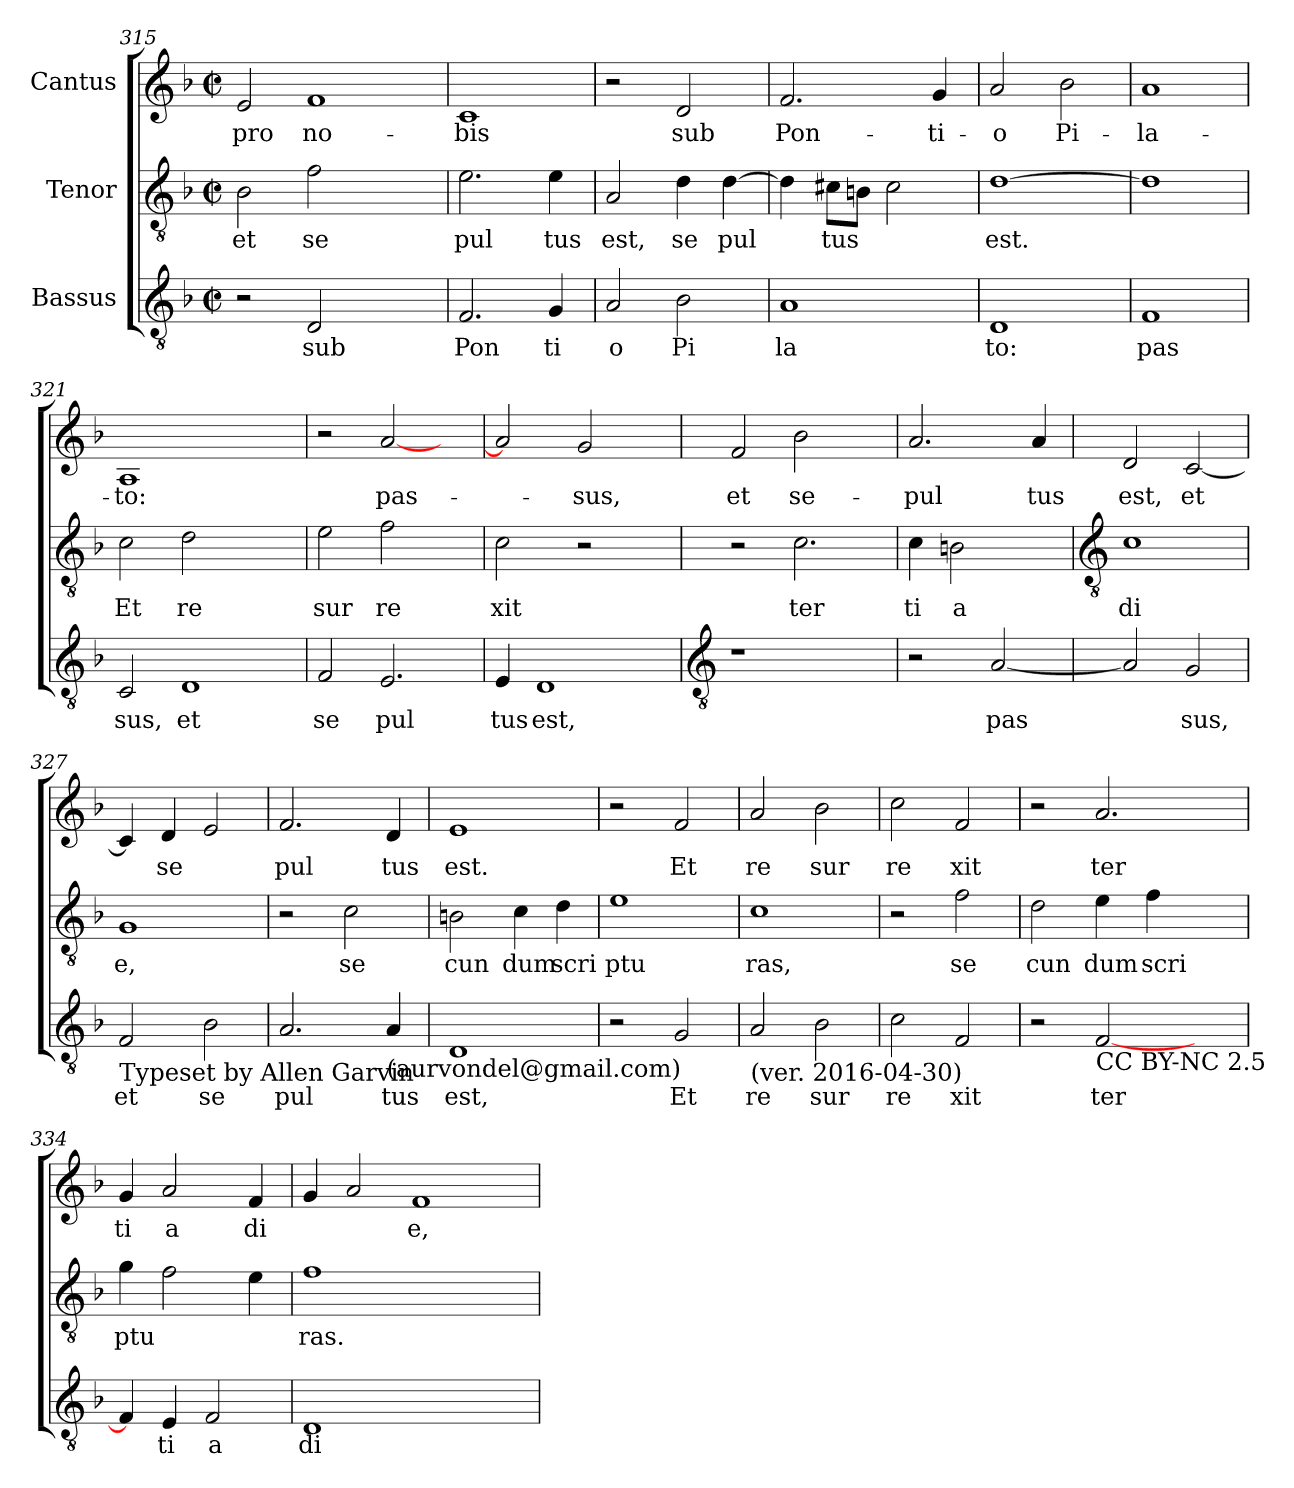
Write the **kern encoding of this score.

**kern	**text	**kern	**text	**kern	**text
*part3	*part3	*part2	*part2	*part1	*part1
*staff3	*staff3	*staff2	*staff2	*staff1	*staff1
*I"Bassus	*	*I"Tenor	*	*I"Cantus	*
*clefGv2	*	*clefGv2	*	*clefG2	*
*k[b-]	*	*k[b-]	*	*k[b-]	*
*F:	*	*F:	*	*F:	*
*M2/2	*	*M2/2	*	*M2/2	*
*met(c|)	*	*met(c|)	*	*met(c|)	*
=315	=315	=315	=315	=315	=315
!	!	!	!LO:LY:b	!	!LO:LY:b
2r	.	2B-\	et	2e/	pro
!	!LO:LY:b	!	!LO:LY:b	!	!LO:LY:b
2D/	sub	2f\	se	1f	no-
2ryy	.	2ryy	.	.	.
=316	=316	=316	=316	=316	=316
!	!LO:LY:b	!	!LO:LY:b	!	!LO:LY:b
2.F/	Pon	2.e\	pul	1c	-bis
!	!LO:LY:b	!	!LO:LY:b	!	!
4G/	ti	4e\	tus	.	.
=317	=317	=317	=317	=317	=317
!	!LO:LY:b	!	!LO:LY:b	!	!
2A/	o	2A/	est,	2r	.
!	!LO:LY:b	!	!LO:LY:b	!	!LO:LY:b
2B-\	Pi	4d\	se	2d/	sub
!	!	!	!LO:LY:b	!	!
.	.	[4d\	pul	.	.
=318	=318	=318	=318	=318	=318
!	!LO:LY:b	!	!	!	!LO:LY:b
1A	la	4d\]	.	2.f/	Pon-
!	!	!	!LO:LY:b	!	!
.	.	8c#X\L	tus	.	.
.	.	8Bn\J	.	.	.
.	.	2c#\	.	.	.
!	!	!	!	!	!LO:LY:b
.	.	.	.	4g/	-ti-
=319	=319	=319	=319	=319	=319
!	!LO:LY:b	!	!LO:LY:b	!	!LO:LY:b
1D	to:	[1d	est.	2a/	-o
!	!	!	!	!	!LO:LY:b
.	.	.	.	2b-\	Pi-
=320	=320	=320	=320	=320	=320
!	!LO:LY:b	!	!	!	!LO:LY:b
1F	pas	1d]	.	1a	-la-
=321	=321	=321	=321	=321	=321
!	!LO:LY:b	!	!LO:LY:b	!	!LO:LY:b
2C/	sus,	2c\	Et	1A	-to:
!	!LO:LY:b	!	!LO:LY:b	!	!
1D	et	2d\	re	.	.
.	.	2ryy	.	2ryy	.
=322	=322	=322	=322	=322	=322
!	!LO:LY:b	!	!LO:LY:b	!	!
2F/	se	2e\	sur	2r	.
!	!LO:LY:b	!	!LO:LY:b	!	!LO:LY:b
2.E/	pul	2f\	re	[2a/	pas-
.	.	4ryy	.	4ryy	.
=323	=323	=323	=323	=323	=323
!	!LO:LY:b	!	!LO:LY:b	!	!
4E/	tus	2c\	xit	2a/]	.
!	!LO:LY:b	!	!	!	!
1D	est,	.	.	.	.
!	!	!	!	!	!LO:LY:b
.	.	2r	.	2g/	-sus,
.	.	4ryy	.	4ryy	.
!!LO:LB:g=z
=324	=324	=324	=324	=324	=324
*clefGv2	*	*	*	*	*
!	!	!	!	!	!LO:LY:b
1r	.	2r	.	2f/	et
!	!	!	!LO:LY:b	!	!LO:LY:b
.	.	2.c\	ter	2b-\	se-
4ryy	.	.	.	4ryy	.
!!LO:LB:g=z
=325	=325	=325	=325	=325	=325
!	!	!	!LO:LY:b	!	!LO:LY:b
2r	.	4c\	ti	2.a/	-pul
!	!	!	!LO:LY:b	!	!
.	.	2Bn\	a	.	.
!	!LO:LY:b	!	!	!	!
[2A/	pas	.	.	.	.
!	!	!	!	!	!LO:LY:b
.	.	4ryy	.	4a/	tus
!!LO:LB:g=z
=326	=326	=326	=326	=326	=326
*	*	*clefGv2	*	*	*
!	!	!	!LO:LY:b	!	!LO:LY:b
2A/]	.	1c	di	2d/	est,
!	!LO:LY:b	!	!	!	!LO:LY:b
2G/	sus,	.	.	[2c/	et
=327	=327	=327	=327	=327	=327
!LO:TX:b:t=Typeset by Allen Garvin	!	!	!	!	!
!	!LO:LY:b	!	!LO:LY:b	!	!
2F/	et	1G	e,	4c/]	.
!	!	!	!	!	!LO:LY:b
.	.	.	.	4d/	se
!	!LO:LY:b	!	!	!	!
2B-\	se	.	.	2e/	.
=328	=328	=328	=328	=328	=328
!	!LO:LY:b	!	!	!	!LO:LY:b
2.A/	pul	2r	.	2.f/	pul
!	!	!	!LO:LY:b	!	!
.	.	2c\	se	.	.
!LO:TX:b:t=(aurvondel@gmail.com)	!	!	!	!	!
!	!LO:LY:b	!	!	!	!LO:LY:b
4A/	tus	.	.	4d/	tus
=329	=329	=329	=329	=329	=329
!	!LO:LY:b	!	!LO:LY:b	!	!LO:LY:b
1D	est,	2Bn\	cun	1e	est.
!	!	!	!LO:LY:b	!	!
.	.	4c\	dum	.	.
!	!	!	!LO:LY:b	!	!
.	.	4d\	scri	.	.
=330	=330	=330	=330	=330	=330
!	!	!	!LO:LY:b	!	!
2r	.	1e	ptu	2r	.
!	!LO:LY:b	!	!	!	!LO:LY:b
2G/	Et	.	.	2f/	Et
=331	=331	=331	=331	=331	=331
!LO:TX:b:t=(ver. 2016-04-30)	!	!	!	!	!
!	!LO:LY:b	!	!LO:LY:b	!	!LO:LY:b
2A/	re	1c	ras,	2a/	re
!	!LO:LY:b	!	!	!	!LO:LY:b
2B-\	sur	.	.	2b-\	sur
=332	=332	=332	=332	=332	=332
!	!LO:LY:b	!	!	!	!LO:LY:b
2c\	re	2r	.	2cc\	re
!	!LO:LY:b	!	!LO:LY:b	!	!LO:LY:b
2F/	xit	2f\	se	2f/	xit
=333	=333	=333	=333	=333	=333
!	!	!	!LO:LY:b	!	!
2r	.	2d\	cun	2r	.
!LO:TX:b:t=CC BY-NC 2.5	!	!	!	!	!
!	!LO:LY:b	!	!LO:LY:b	!	!LO:LY:b
[2F/	ter	4e\	dum	2.a/	ter
!	!	!	!LO:LY:b	!	!
.	.	4f\	scri	.	.
4ryy	.	4ryy	.	.	.
=334	=334	=334	=334	=334	=334
!	!	!	!LO:LY:b	!	!LO:LY:b
4F/]	.	4g\	ptu	4g/	ti
!	!LO:LY:b	!	!	!	!LO:LY:b
4E/	ti	2f\	.	2a/	a
!	!LO:LY:b	!	!	!	!
2F/	a	.	.	.	.
!	!	!	!	!	!LO:LY:b
.	.	4e\	.	4f/	di
=335	=335	=335	=335	=335	=335
!	!LO:LY:b	!	!LO:LY:b	!	!
1D	di	1f	ras.	4g/	.
.	.	.	.	2a/	.
!	!	!	!	!	!LO:LY:b
.	.	.	.	1f	e,
2.ryy	.	2.ryy	.	.	.
=	=	=	=	=	=
*-	*-	*-	*-	*-	*-
